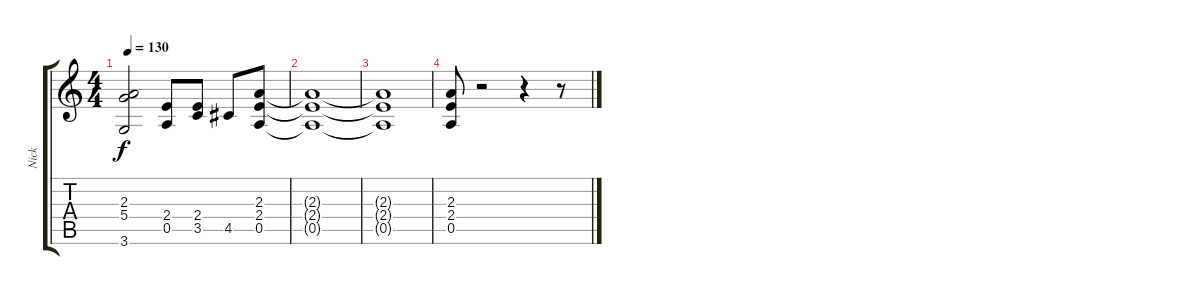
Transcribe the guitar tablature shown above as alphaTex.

\track ("Nick" "Nick") {instrument distortionguitar}
\staff {score tabs}
\tuning (E4 B3 G3 D3 A2 E2) {hide}
\ts (4 4)
\tempo 130
\clef g2
\ks c
(2.3{t} 5.4{t} 3.6{t}).2{dy f} (2.4 0.5).8 (2.4 3.5).8 4.5.8 (2.3 2.4 0.5).8 |
(2.3{t} 2.4{t} 0.5{t}).1 |
(2.3{t} 2.4{t} 0.5{t}).1 |
(2.3 2.4 0.5).8 r.2 r.4 r.8
